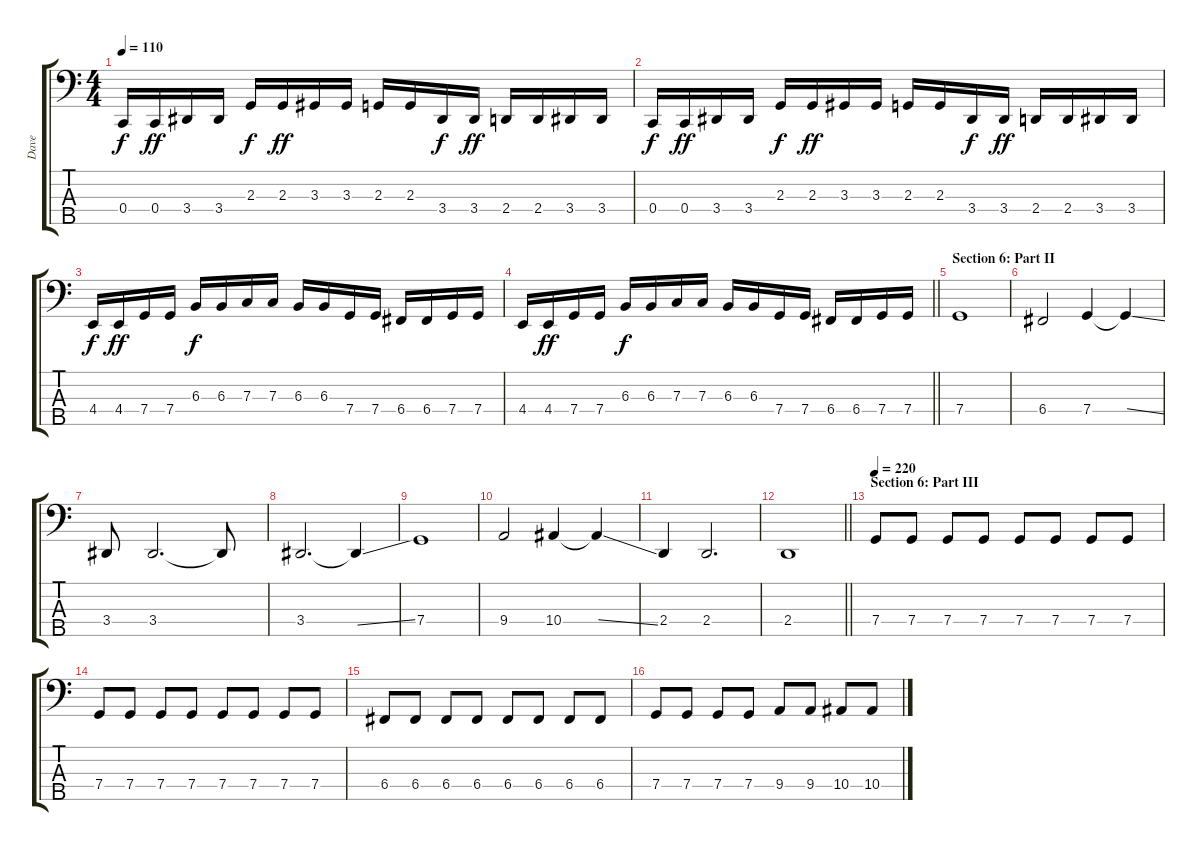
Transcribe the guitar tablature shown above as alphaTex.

\track ("Dave" "Dave") {instrument electricbasspick}
\staff {score tabs}
\tuning (Eb2 Bb1 F1 C1 B0) {hide}
\ts (4 4)
\tempo 110
\clef f4
\ks c
0.4.16{dy f} 0.4.16{dy ff} 3.4.16 3.4.16 2.3.16{dy f} 2.3.16{dy ff} 3.3.16 3.3.16 2.3.16 2.3.16 3.4.16{dy f} 3.4.16{dy ff} 2.4.16 2.4.16 3.4.16 3.4.16 |
0.4.16{dy f} 0.4.16{dy ff} 3.4.16 3.4.16 2.3.16{dy f} 2.3.16{dy ff} 3.3.16 3.3.16 2.3.16 2.3.16 3.4.16{dy f} 3.4.16{dy ff} 2.4.16 2.4.16 3.4.16 3.4.16 |
4.4.16{dy f} 4.4.16{dy ff} 7.4.16 7.4.16 6.3.16{dy f} 6.3.16 7.3.16 7.3.16 6.3.16 6.3.16 7.4.16 7.4.16 6.4.16 6.4.16 7.4.16 7.4.16 |
\barLineRight lightlight
4.4.16 4.4.16{dy ff} 7.4.16 7.4.16 6.3.16{dy f} 6.3.16 7.3.16 7.3.16 6.3.16 6.3.16 7.4.16 7.4.16 6.4.16 6.4.16 7.4.16 7.4.16 |
\section ("" "Section 6: Part II")
7.4.1 |
6.4.2 7.4.4 7.4{ss t}.4 |
3.4.8 3.4.2{d} 3.4{t}.8 |
3.4.2{d} 3.4{ss t}.4 |
7.4.1 |
9.4.2 10.4.4 10.4{ss t}.4 |
2.4.4 2.4.2{d} |
\barLineRight lightlight
2.4.1 |
\section ("" "Section 6: Part III")
\tempo 220
7.4.8 7.4.8 7.4.8 7.4.8 7.4.8 7.4.8 7.4.8 7.4.8 |
7.4.8 7.4.8 7.4.8 7.4.8 7.4.8 7.4.8 7.4.8 7.4.8 |
6.4.8 6.4.8 6.4.8 6.4.8 6.4.8 6.4.8 6.4.8 6.4.8 |
7.4.8 7.4.8 7.4.8 7.4.8 9.4.8 9.4.8 10.4.8 10.4.8
